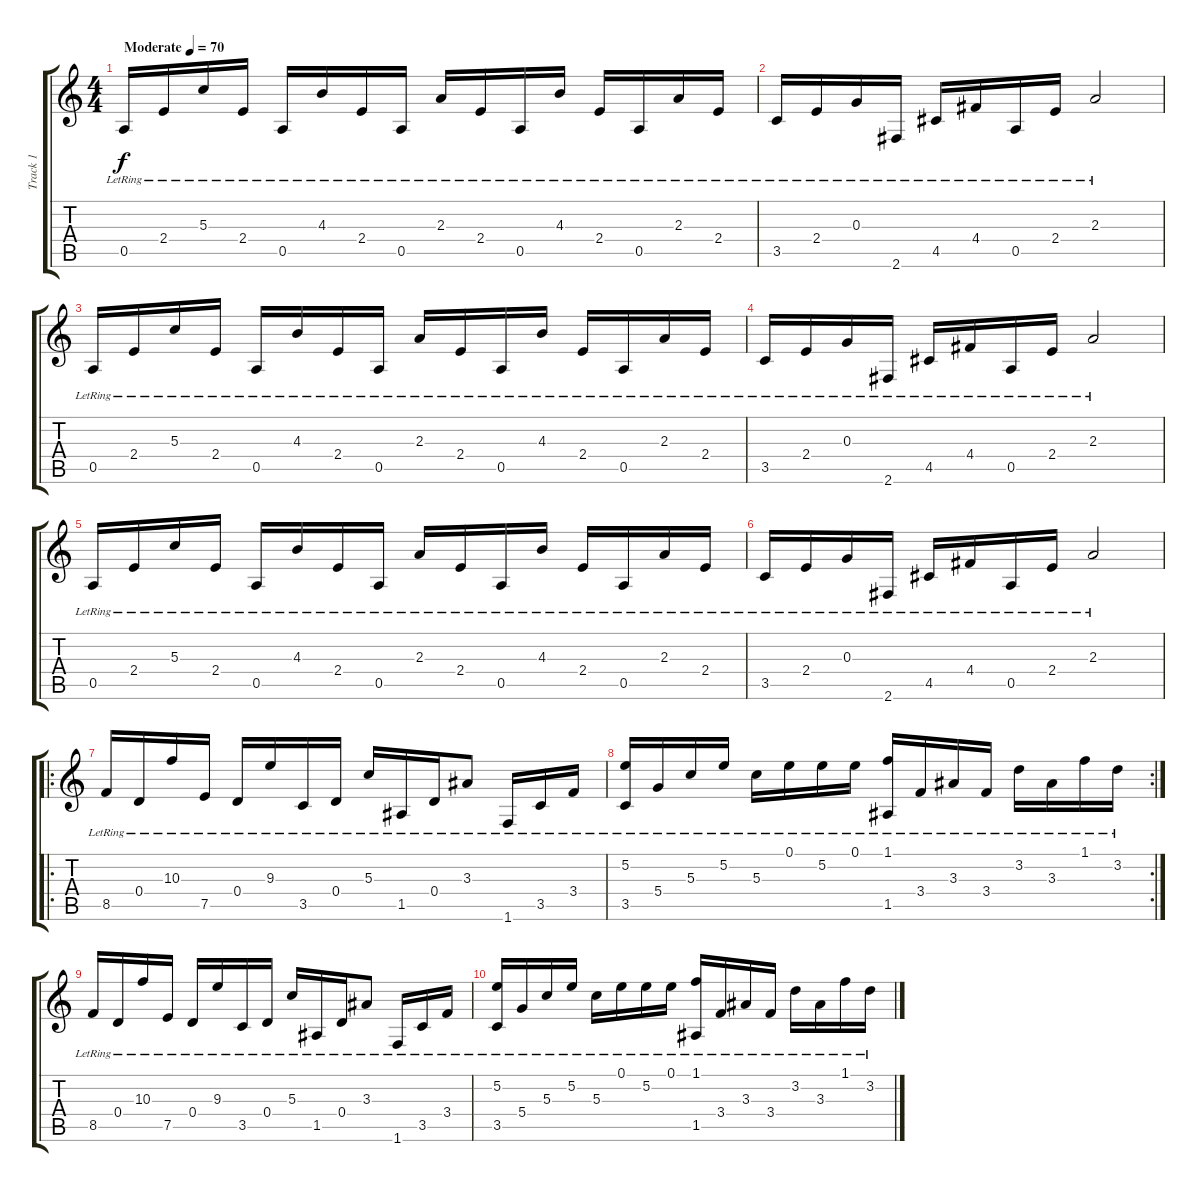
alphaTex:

\track ("Track 1" "Track 1") {instrument acousticguitarsteel}
\staff {score tabs}
\tuning (E4 B3 G3 D3 A2 E2) {hide}
\ts (4 4)
\tempo (70 "Moderate")
\clef g2
\ks c
0.5{lr}.16{dy f instrument acousticguitarsteel} 2.4{lr}.16 5.3{lr}.16 2.4{lr}.16 0.5{lr}.16 4.3{lr}.16 2.4{lr}.16 0.5{lr}.16 2.3{lr}.16 2.4{lr}.16 0.5{lr}.16 4.3{lr}.16 2.4{lr}.16 0.5{lr}.16 2.3{lr}.16 2.4{lr}.16 |
3.5{lr}.16 2.4{lr}.16 0.3{lr}.16 2.6{lr}.16 4.5{lr}.16 4.4{lr}.16 0.5{lr}.16 2.4{lr}.16 2.3{lr}.2 |
0.5{lr}.16 2.4{lr}.16 5.3{lr}.16 2.4{lr}.16 0.5{lr}.16 4.3{lr}.16 2.4{lr}.16 0.5{lr}.16 2.3{lr}.16 2.4{lr}.16 0.5{lr}.16 4.3{lr}.16 2.4{lr}.16 0.5{lr}.16 2.3{lr}.16 2.4{lr}.16 |
3.5{lr}.16 2.4{lr}.16 0.3{lr}.16 2.6{lr}.16 4.5{lr}.16 4.4{lr}.16 0.5{lr}.16 2.4{lr}.16 2.3{lr}.2 |
0.5{lr}.16 2.4{lr}.16 5.3{lr}.16 2.4{lr}.16 0.5{lr}.16 4.3{lr}.16 2.4{lr}.16 0.5{lr}.16 2.3{lr}.16 2.4{lr}.16 0.5{lr}.16 4.3{lr}.16 2.4{lr}.16 0.5{lr}.16 2.3{lr}.16 2.4{lr}.16 |
3.5{lr}.16 2.4{lr}.16 0.3{lr}.16 2.6{lr}.16 4.5{lr}.16 4.4{lr}.16 0.5{lr}.16 2.4{lr}.16 2.3{lr}.2 |
\ro
8.5{lr}.16 0.4{lr}.16 10.3{lr}.16 7.5{lr}.16 0.4{lr}.16 9.3{lr}.16 3.5{lr}.16 0.4{lr}.16 5.3{lr}.16 1.5{lr}.16 0.4{lr}.16 3.3{lr}.8 1.6{lr}.16 3.5{lr}.16 3.4{lr}.16 |
\rc 2
(5.2{lr} 3.5{lr}).16 5.4{lr}.16 5.3{lr}.16 5.2{lr}.16 5.3{lr}.16 0.1{lr}.16 5.2{lr}.16 0.1{lr}.16 (1.1{lr} 1.5{lr}).16 3.4{lr}.16 3.3{lr}.16 3.4{lr}.16 3.2{lr}.16 3.3{lr}.16 1.1{lr}.16 3.2{lr}.16 |
8.5{lr}.16 0.4{lr}.16 10.3{lr}.16 7.5{lr}.16 0.4{lr}.16 9.3{lr}.16 3.5{lr}.16 0.4{lr}.16 5.3{lr}.16 1.5{lr}.16 0.4{lr}.16 3.3{lr}.8 1.6{lr}.16 3.5{lr}.16 3.4{lr}.16 |
(5.2{lr} 3.5{lr}).16 5.4{lr}.16 5.3{lr}.16 5.2{lr}.16 5.3{lr}.16 0.1{lr}.16 5.2{lr}.16 0.1{lr}.16 (1.1{lr} 1.5{lr}).16 3.4{lr}.16 3.3{lr}.16 3.4{lr}.16 3.2{lr}.16 3.3{lr}.16 1.1{lr}.16 3.2{lr}.16
